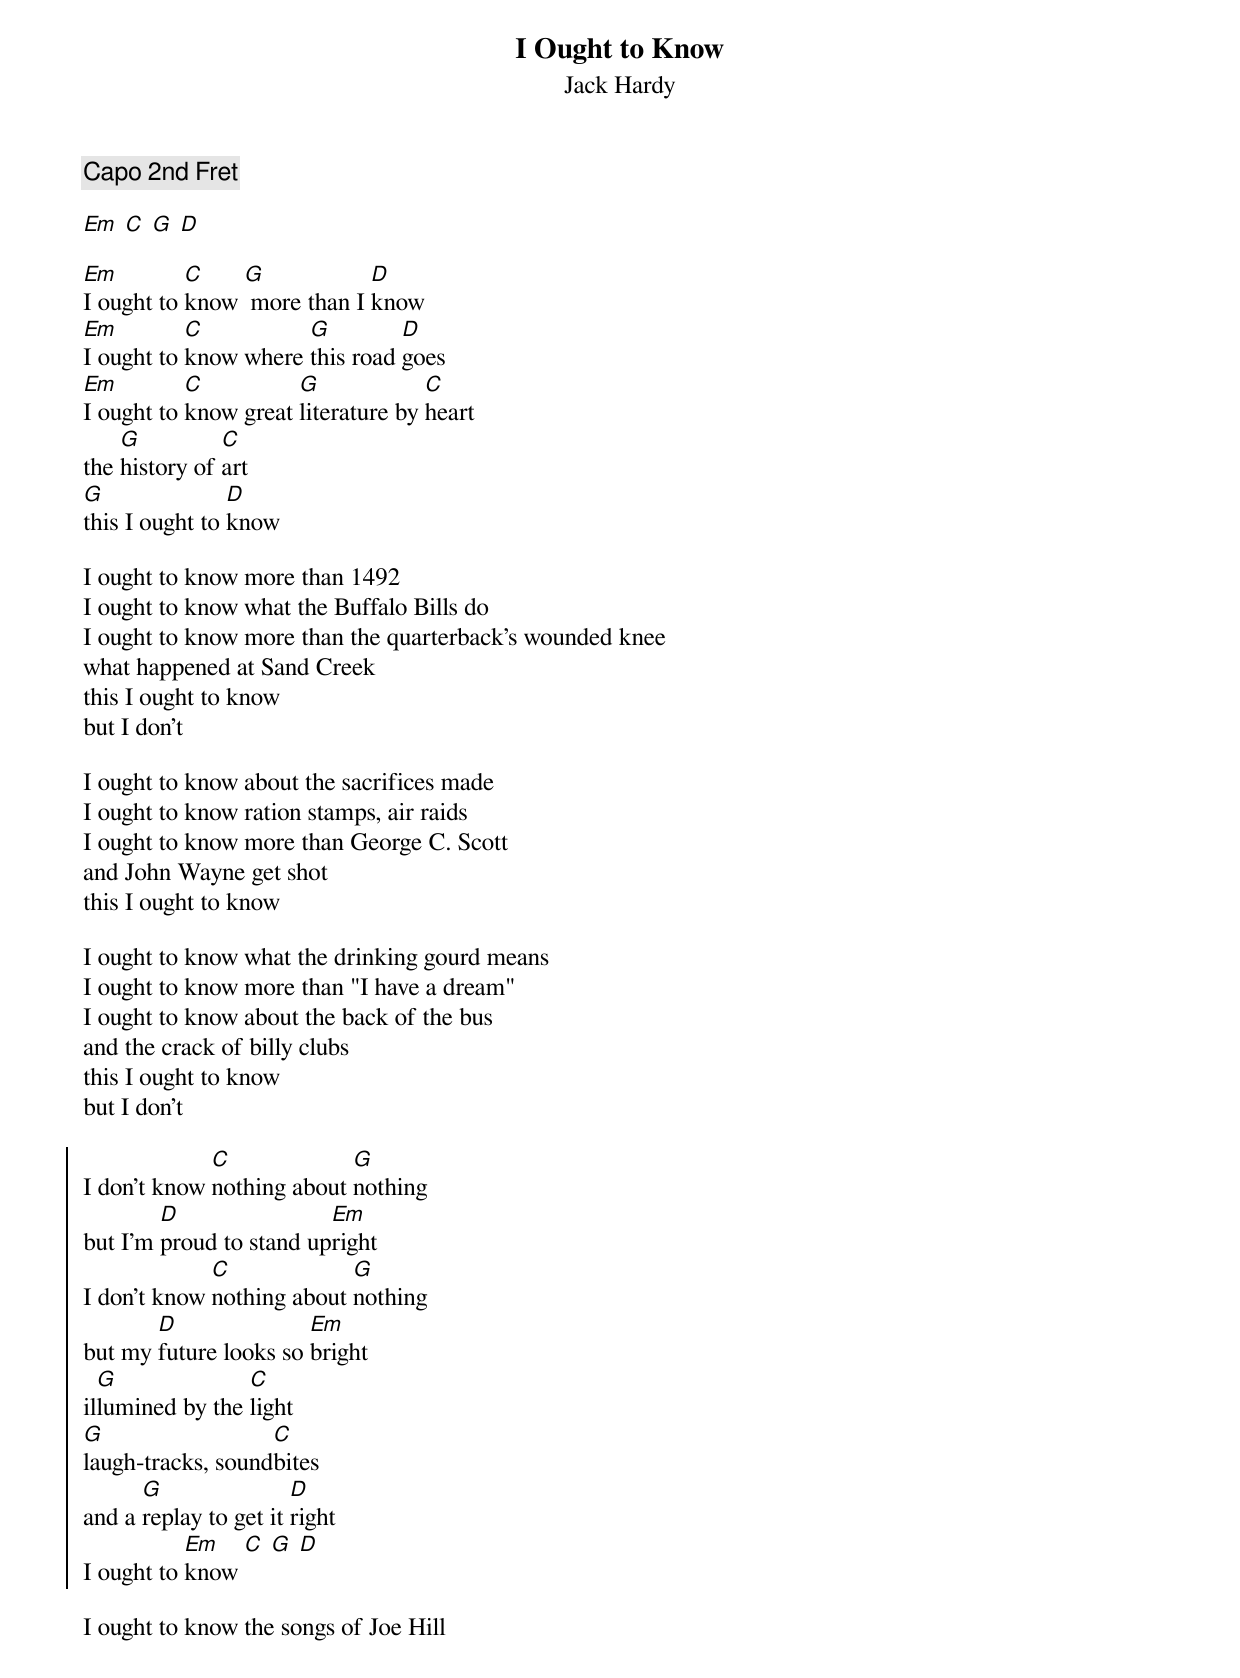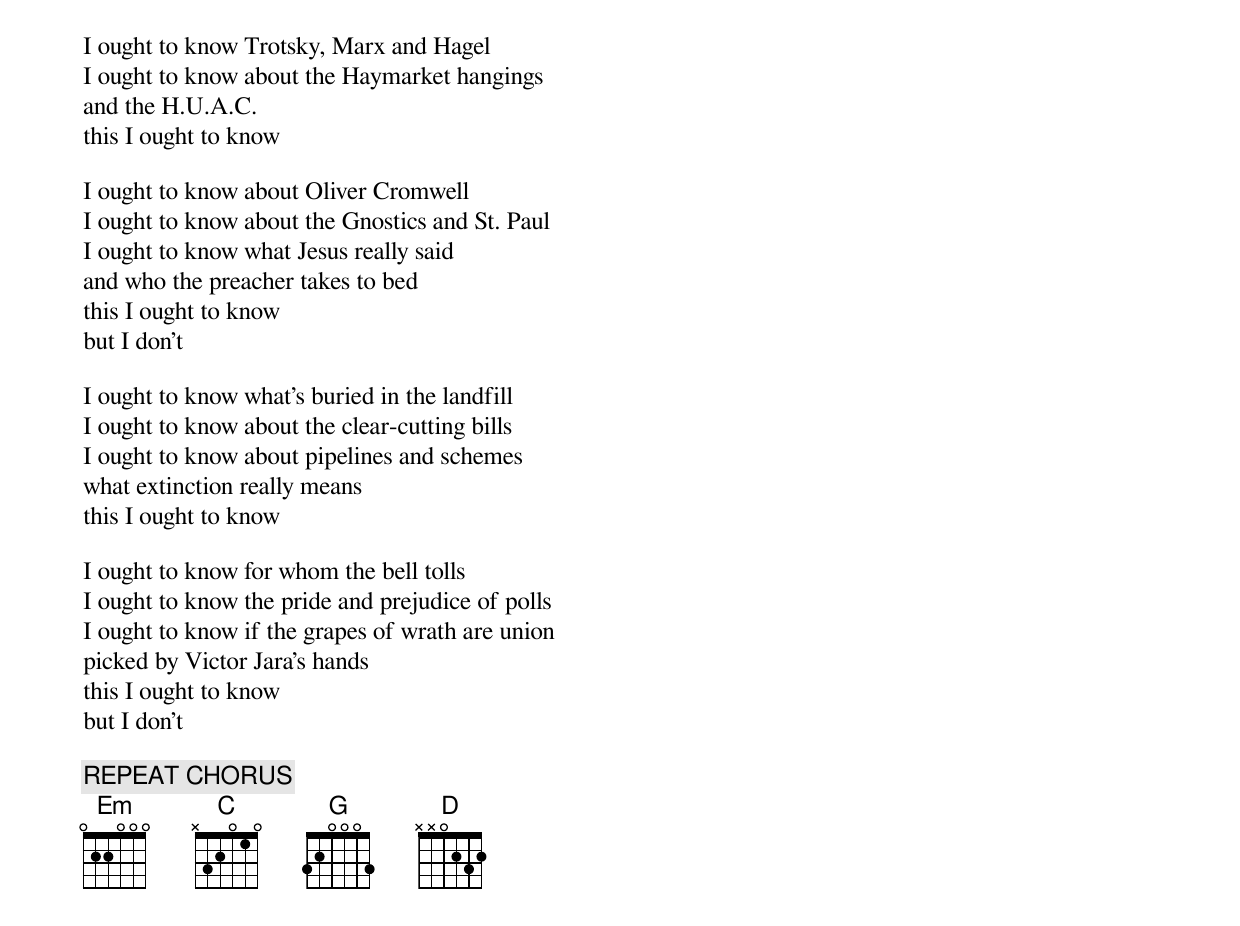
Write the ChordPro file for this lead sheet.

{t: I Ought to Know}
{st: Jack Hardy}

{c: Capo 2nd Fret}

[Em] [C] [G] [D]

[Em]I ought to [C]know [G] more than I [D]know
[Em]I ought to [C]know where [G]this road [D]goes
[Em]I ought to [C]know great [G]literature by [C]heart
the [G]history of [C]art
[G]this I ought to [D]know

I ought to know more than 1492
I ought to know what the Buffalo Bills do
I ought to know more than the quarterback's wounded knee
what happened at Sand Creek
this I ought to know
but I don't

I ought to know about the sacrifices made
I ought to know ration stamps, air raids
I ought to know more than George C. Scott
and John Wayne get shot
this I ought to know

I ought to know what the drinking gourd means
I ought to know more than "I have a dream"
I ought to know about the back of the bus
and the crack of billy clubs
this I ought to know
but I don't

{soc}
I don't know [C]nothing about [G]nothing
but I'm [D]proud to stand up[Em]right
I don't know [C]nothing about [G]nothing
but my [D]future looks so [Em]bright
il[G]lumined by the [C]light
[G]laugh-tracks, sound[C]bites
and a [G]replay to get it [D]right
I ought to [Em]know [C] [G] [D]
{eoc}

I ought to know the songs of Joe Hill
I ought to know Trotsky, Marx and Hagel
I ought to know about the Haymarket hangings
and the H.U.A.C.
this I ought to know

I ought to know about Oliver Cromwell
I ought to know about the Gnostics and St. Paul
I ought to know what Jesus really said
and who the preacher takes to bed
this I ought to know
but I don't

I ought to know what's buried in the landfill
I ought to know about the clear-cutting bills
I ought to know about pipelines and schemes
what extinction really means
this I ought to know

I ought to know for whom the bell tolls
I ought to know the pride and prejudice of polls
I ought to know if the grapes of wrath are union
picked by Victor Jara's hands
this I ought to know
but I don't

{c: REPEAT CHORUS}
